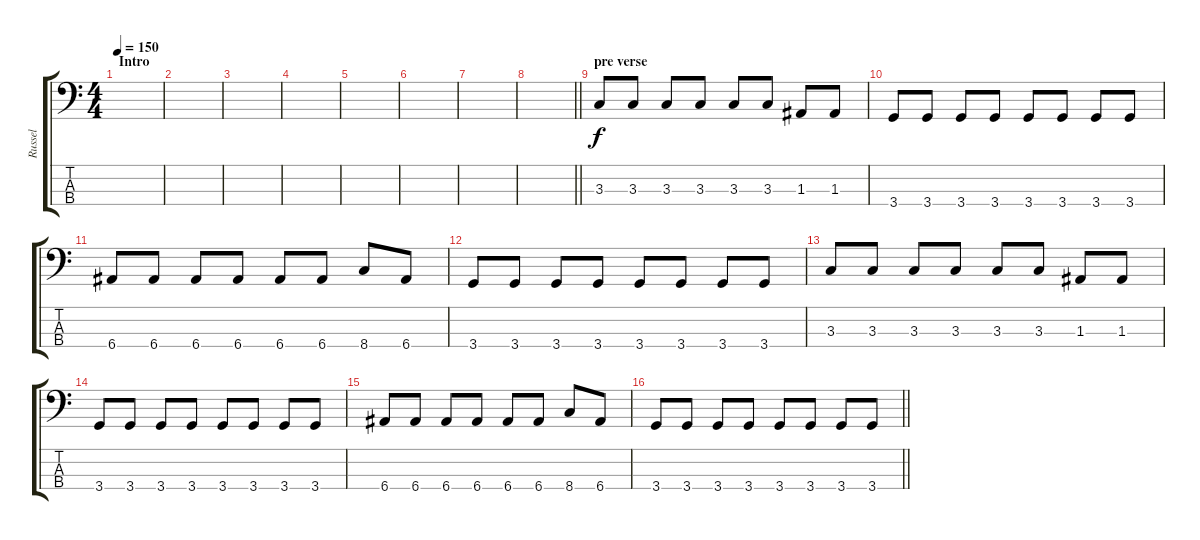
\track ("Russel" "Russel") {instrument electricbasspick}
\staff {score tabs}
\tuning (G2 D2 A1 E1) {hide}
\ts (4 4)
\section ("" "Intro")
\tempo 150
\clef f4
\ks c
|
|
|
|
|
|
|
\barLineRight lightlight
|
\section ("" "pre verse")
3.3.8 3.3.8 3.3.8 3.3.8 3.3.8 3.3.8 1.3.8 1.3.8 |
3.4.8 3.4.8 3.4.8 3.4.8 3.4.8 3.4.8 3.4.8 3.4.8 |
6.4.8 6.4.8 6.4.8 6.4.8 6.4.8 6.4.8 8.4.8 6.4.8 |
3.4.8 3.4.8 3.4.8 3.4.8 3.4.8 3.4.8 3.4.8 3.4.8 |
3.3.8 3.3.8 3.3.8 3.3.8 3.3.8 3.3.8 1.3.8 1.3.8 |
3.4.8 3.4.8 3.4.8 3.4.8 3.4.8 3.4.8 3.4.8 3.4.8 |
6.4.8 6.4.8 6.4.8 6.4.8 6.4.8 6.4.8 8.4.8 6.4.8 |
\barLineRight lightlight
3.4.8 3.4.8 3.4.8 3.4.8 3.4.8 3.4.8 3.4.8 3.4.8
